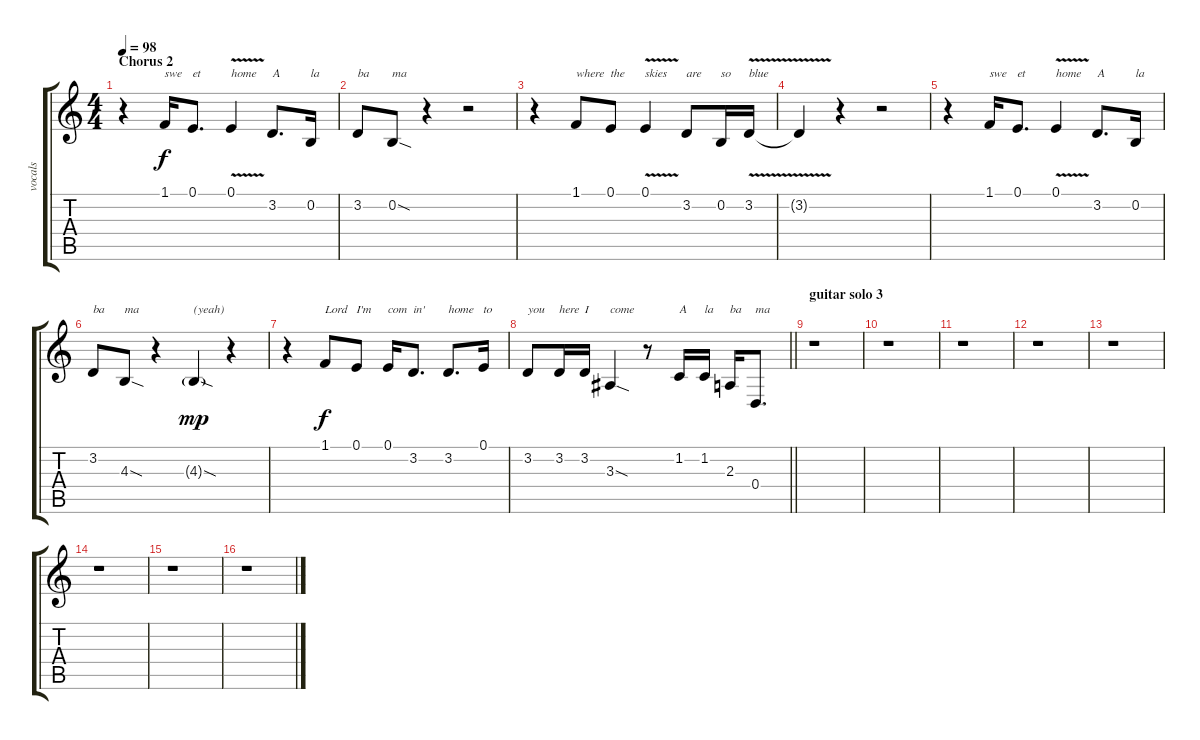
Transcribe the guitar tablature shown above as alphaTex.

\track ("vocals" "vocals") {instrument lead1square}
\staff {score tabs}
\tuning (E4 B3 G3 D3 A2 E2) {hide}
\ts (4 4)
\section ("" "Chorus 2")
\tempo 98
\clef g2
\ks c
r.4{dy f} 1.1.16{txt "swe"} 0.1.8{d txt "et"} 0.1{v}.4{txt "home"} 3.2.8{d txt "A"} 0.2.16{txt "la"} |
3.2.8{txt "ba"} 0.2{sod}.8{txt "ma"} r.4 r.2 |
r.4 1.1.8{txt "where"} 0.1.8{txt "the"} 0.1{v}.4{txt "skies"} 3.2.8{txt "are"} 0.2.16{txt "so"} 3.2{v}.16{txt "blue"} |
3.2{t}.4 r.4 r.2 |
r.4 1.1.16{txt "swe"} 0.1.8{d txt "et"} 0.1{v}.4{txt "home"} 3.2.8{d txt "A"} 0.2.16{txt "la"} |
3.2.8{txt "ba"} 4.3{sod}.8{txt "ma"} r.4 4.3{sod g}.4{txt "(yeah)" dy mp} r.4 |
r.4 1.1.8{txt "Lord" dy f} 0.1.8{txt "I'm"} 0.1.16{txt "com"} 3.2.8{d txt "in'"} 3.2.8{d txt "home"} 0.1.16{txt "to"} |
\barLineRight lightlight
3.2.8{txt "you"} 3.2.16{txt "here"} 3.2.16{txt "I"} 3.3{sod}.4{txt "come"} r.8 1.2.16{txt "A"} 1.2.16{txt "la"} 2.3.16{txt "ba"} 0.4.8{d txt "ma"} |
\section ("" "guitar solo 3")
r.1 |
r.1 |
r.1 |
r.1 |
r.1 |
r.1 |
r.1 |
r.1
